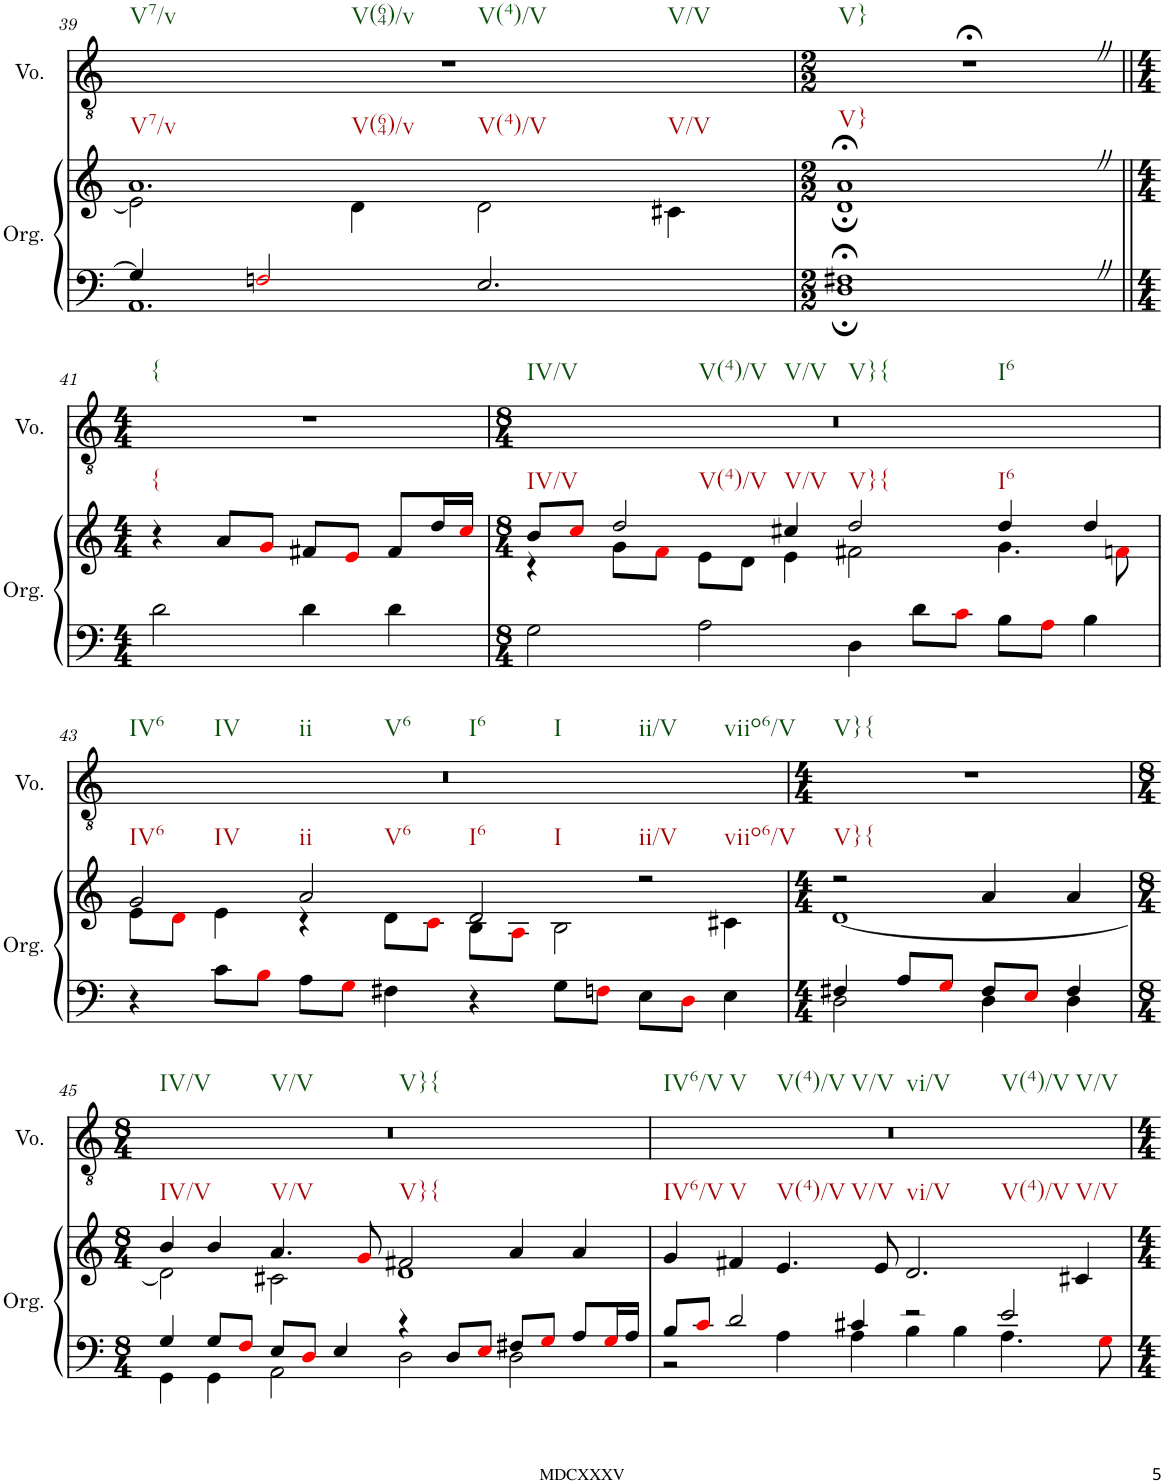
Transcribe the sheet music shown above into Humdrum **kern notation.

**kern	**kern	**kern
*part2	*part2	*part1
*staff3	*staff2	*staff1
*I"Organ	*	*I"Voice
*I'Org.	*	*I'Vo.
!!LO:PB:g=z
*clefF4	*clefG2	*clefGv2
*k[]	*k[]	*k[]
*M3/2	*M3/2	*M3/2
=39	=39	=39
*^	*^	*
!	!	!	!	!LO:TX:b:t=V7/v
!	!	!	!	!LO:TX:b:t=V(64)/v
!	!	!	!	!LO:TX:b:t=V(4)/V
!	!	!	!	!LO:TX:b:t=V/V
!	!	!LO:TX:b:t=V7/v	!	!
!	!	!LO:TX:b:t=V(64)/v	!	!
!	!	!LO:TX:b:t=V(4)/V	!	!
!	!	!LO:TX:b:t=V/V	!	!
4G/]	1.AA	1.a	2e\]	1.r
2Fni/	.	.	.	.
.	.	.	4d\	.
2.E/	.	.	2d\	.
.	.	.	4c#X\	.
=40	=40	=40	=40	=40
*M2/2	*	*M2/2	*	*M2/2
!	!	!	!	!LO:TX:b:t=V}
!	!	!LO:TX:b:t=V}	!	!
1F#X;<Z	1D;	1a;<Z	1d;	1r;<
*v	*v	*	*	*
*	*v	*v	*
!!LO:LB:g=z
=41||	=41||	=41||
*M4/4	*M4/4	*M4/4
*^	*^	*
!	!	!	!	!LO:TX:b:t={
!	!	!LO:TX:b:t={	!	!
*v	*v	*	*	*
*	*v	*v	*
2d\	4r	1r
.	8a/L	.
.	8gi/J	.
4d\	8f#X/L	.
.	8ei/J	.
4d\	8f#/L	.
.	16dd/L	.
.	16cci/JJ	.
=42	=42	=42
*M8/4	*M8/4	*M8/4
*	*^	*
!	!	!	!LO:TX:b:t=IV/V
!	!	!	!LO:TX:b:t=V(4)/V
!	!	!	!LO:TX:b:t=V/V
!	!	!	!LO:TX:b:t=V}{
!	!	!	!LO:TX:b:t=I6
!	!LO:TX:b:t=IV/V	!	!
2G\	8b/L	4r	0r
.	8cci/J	.	.
!	!LO:TX:b:t=V(4)/V	!	!
.	2dd/	8g\L	.
.	.	8fi\J	.
2A\	.	8e\L	.
.	.	8d\J	.
!	!LO:TX:b:t=V/V	!	!
.	4cc#X/	4e\	.
!	!LO:TX:b:t=V}{	!	!
4D\	2dd/	2f#X\	.
8d\L	.	.	.
8ci\J	.	.	.
!	!LO:TX:b:t=I6	!	!
8B\L	4dd/	4.g\	.
8Ai\J	.	.	.
4B\	4dd/	.	.
.	.	8fni\	.
!!LO:LB:g=z
=43	=43	=43	=43
!	!	!	!LO:TX:b:t=IV6
!	!	!	!LO:TX:b:t=IV
!	!	!	!LO:TX:b:t=ii
!	!	!	!LO:TX:b:t=V6
!	!	!	!LO:TX:b:t=I6
!	!	!	!LO:TX:b:t=I
!	!	!	!LO:TX:b:t=ii/V
!	!	!	!LO:TX:b:t=viio6/V
!	!LO:TX:b:t=IV6	!	!
!	!LO:TX:b:t=IV	!	!
4r	2g/	8e\L	0r
.	.	8di\J	.
8c\L	.	4e\	.
8Bi\J	.	.	.
!	!LO:TX:b:t=ii	!	!
!	!LO:TX:b:t=V6	!	!
8A\L	2a/	4r	.
8Gi\J	.	.	.
4F#X\	.	8d\L	.
.	.	8ci\J	.
!	!LO:TX:b:t=I6	!	!
!	!LO:TX:b:t=I	!	!
4r	2d/	8B\L	.
.	.	8Ai\J	.
8G\L	.	2B\	.
8Fni\J	.	.	.
!	!LO:TX:b:t=ii/V	!	!
!	!LO:TX:b:t=viio6/V	!	!
8E\L	2r	.	.
8Di\J	.	.	.
4E\	.	4c#X\	.
=44	=44	=44	=44
*M4/4	*M4/4	*	*M4/4
*^	*	*	*
!	!	!	!	!LO:TX:b:t=V}{
!	!	!LO:TX:b:t=V}{	!	!
4F#X/	2D\	2r	[1d	1r
8A/L	.	.	.	.
8Gi/J	.	.	.	.
8F#/L	4D\	4a/	.	.
8Ei/J	.	.	.	.
4F#/	4D\	4a/	.	.
!!LO:LB:g=z
=45	=45	=45	=45	=45
*M8/4	*	*M8/4	*	*M8/4
!	!	!	!	!LO:TX:b:t=IV/V
!	!	!	!	!LO:TX:b:t=V/V
!	!	!	!	!LO:TX:b:t=V}{
!	!	!LO:TX:b:t=IV/V	!	!
4G/	4GG\	4b/	2d\]	0r
8G/L	4GG\	4b/	.	.
8Fi/J	.	.	.	.
!	!	!LO:TX:b:t=V/V	!	!
8E/L	2AA\	4.a/	2c#X\	.
8Di/J	.	.	.	.
4E/	.	.	.	.
.	.	8gi/	.	.
!	!	!LO:TX:b:t=V}{	!	!
4r	2D\	2f#X/	1d	.
8D/L	.	.	.	.
8Ei/J	.	.	.	.
8F#X/L	2D\	4a/	.	.
8Gi/J	.	.	.	.
8A/L	.	4a/	.	.
16Gi/L	.	.	.	.
16A/JJ	.	.	.	.
*	*	*v	*v	*
=46	=46	=46	=46
!	!	!	!LO:TX:b:t=IV6/V
!	!	!	!LO:TX:b:t=V
!	!	!	!LO:TX:b:t=V(4)/V
!	!	!	!LO:TX:b:t=V/V
!	!	!	!LO:TX:b:t=vi/V
!	!	!	!LO:TX:b:t=V(4)/V
!	!	!	!LO:TX:b:t=V/V
!	!	!LO:TX:b:t=IV6/V	!
8B/L	2r	4g/	0r
8ci/J	.	.	.
!	!	!LO:TX:b:t=V	!
2d/	.	4f#X/	.
!	!	!LO:TX:b:t=V(4)/V	!
!	!	!LO:TX:b:t=V/V	!
.	4A\	4.e/	.
4c#X/	4A\	.	.
.	.	8e/	.
!	!	!LO:TX:b:t=vi/V	!
!	!	!LO:TX:b:t=V(4)/V	!
2r	4B\	2.d/	.
.	4B\	.	.
2e/	4.A\	.	.
!	!	!LO:TX:b:t=V/V	!
.	.	4c#X/	.
.	8Gi\	.	.
*v	*v	*	*
=	=	=
*-	*-	*-
